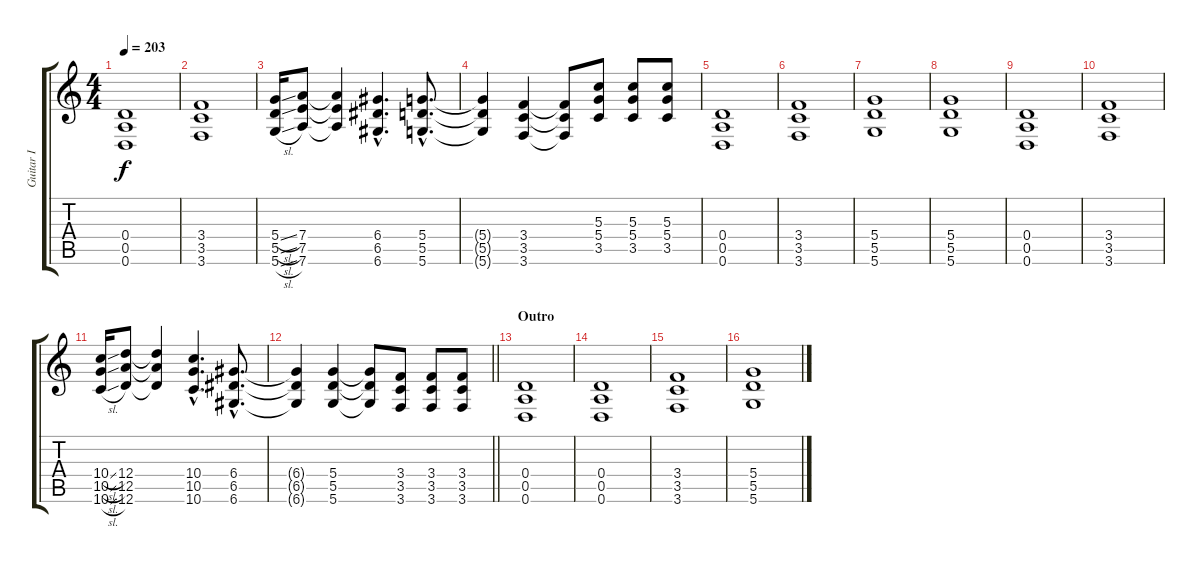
\track ("Guitar I" "Guitar I") {instrument overdrivenguitar}
\staff {score tabs}
\tuning (E4 B3 G3 D3 A2 D2) {hide}
\ts (4 4)
\tempo 203
\clef g2
\ks c
(0.4 0.5 0.6).1{dy f} |
(3.4 3.5 3.6).1 |
(5.4{sl} 5.5{sl} 5.6{sl}).16 (7.4 7.5 7.6).8 (7.4{t} 7.5{t} 7.6{t}).4 (6.4{hac} 6.5{hac} 6.6{hac}).4{d} (5.4{hac} 5.5{hac} 5.6{hac}).8{d} |
(5.4{t} 5.5{t} 5.6{t}).4 (3.4 3.5 3.6).4 (3.4{t} 3.5{t} 3.6{t}).8 (5.3 5.4 3.5).8 (5.3 5.4 3.5).8 (5.3 5.4 3.5).8 |
(0.4 0.5 0.6).1 |
(3.4 3.5 3.6).1 |
(5.4 5.5 5.6).1 |
(5.4 5.5 5.6).1 |
(0.4 0.5 0.6).1 |
(3.4 3.5 3.6).1 |
(10.4{sl} 10.5{sl} 10.6{sl}).16 (12.4 12.5 12.6).8 (12.4{t} 12.5{t} 12.6{t}).4 (10.4{hac} 10.5{hac} 10.6{hac}).4{d} (6.4{hac} 6.5{hac} 6.6{hac}).8{d} |
\barLineRight lightlight
(6.4{t} 6.5{t} 6.6{t}).4 (5.4 5.5 5.6).4 (5.4{t} 5.5{t} 5.6{t}).8 (3.4 3.5 3.6).8 (3.4 3.5 3.6).8 (3.4 3.5 3.6).8 |
\section ("" "Outro")
(0.4 0.5 0.6).1 |
(0.4 0.5 0.6).1 |
(3.4 3.5 3.6).1 |
(5.4 5.5 5.6).1
